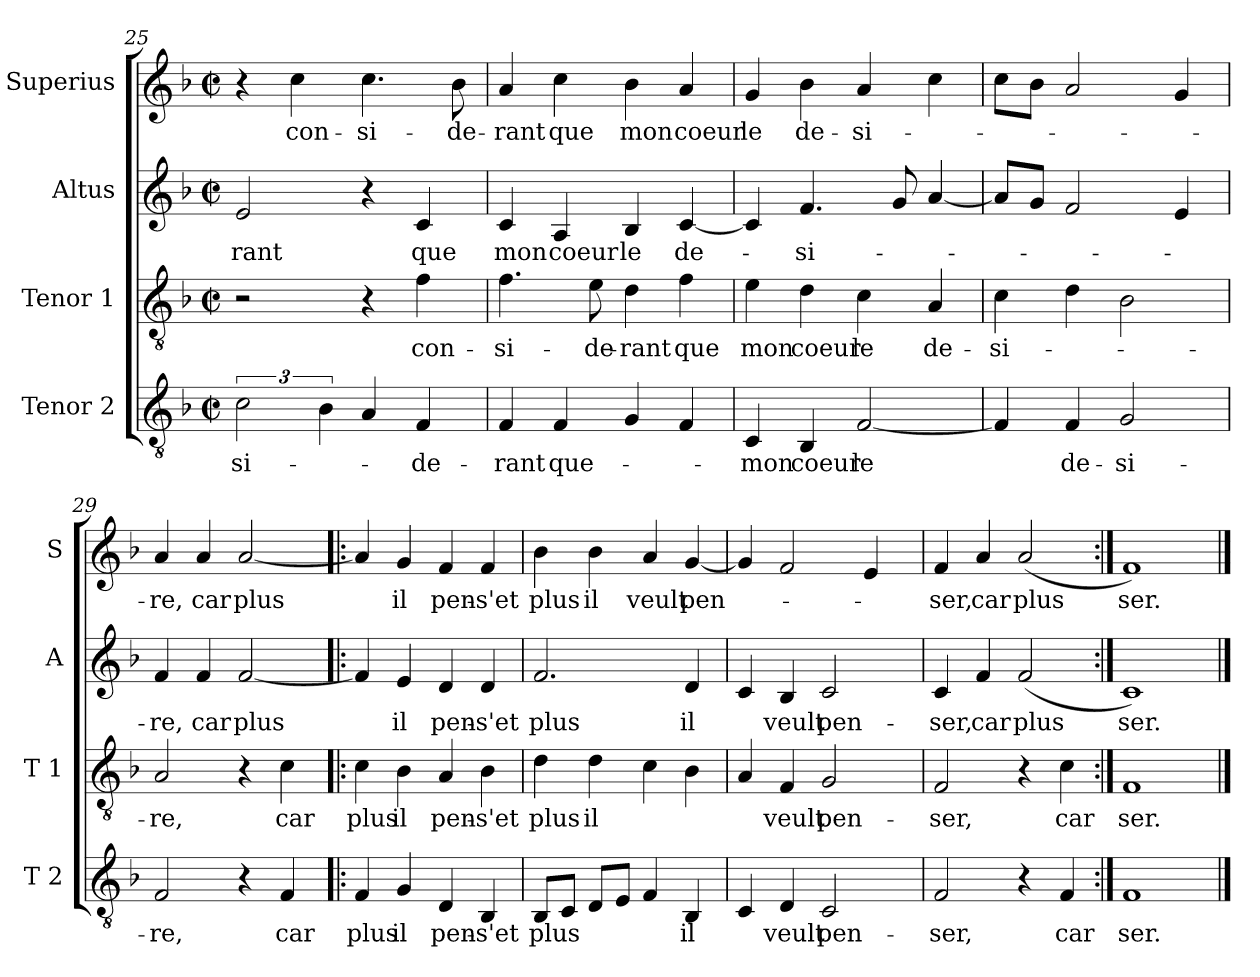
**kern	**text	**kern	**text	**kern	**text	**kern	**text
*part4	*part4	*part3	*part3	*part2	*part2	*part1	*part1
*staff4	*staff4	*staff3	*staff3	*staff2	*staff2	*staff1	*staff1
*I"Tenor 2	*	*I"Tenor 1	*	*I"Altus	*	*I"Superius	*
*I'T 2	*	*I'T 1	*	*I'A	*	*I'S	*
!!LO:LB:g=z
*clefGv2	*	*clefGv2	*	*clefG2	*	*clefG2	*
*k[b-]	*	*k[b-]	*	*k[b-]	*	*k[b-]	*
*F:	*	*F:	*	*F:	*	*F:	*
*M2/2	*	*M2/2	*	*M2/2	*	*M2/2	*
*met(c|)	*	*met(c|)	*	*met(c|)	*	*met(c|)	*
=25	=25	=25	=25	=25	=25	=25	=25
!	!LO:LY:b	!	!	!	!LO:LY:b	!	!
3c\	-si-	2r	.	2e/	-rant	4r	.
!	!	!	!	!	!	!	!LO:LY:b
.	.	.	.	.	.	4cc\	con-
6B-\	.	.	.	.	.	.	.
!	!	!	!	!	!	!	!LO:LY:b
4A/	.	4r	.	4r	.	4.cc\	-si-
!	!LO:LY:b	!	!LO:LY:b	!	!LO:LY:b	!	!
4F/	-de-	4f\	con-	4c/	que	.	.
!	!	!	!	!	!	!	!LO:LY:b
.	.	.	.	.	.	8b-\	-de-
=26	=26	=26	=26	=26	=26	=26	=26
!	!LO:LY:b	!	!LO:LY:b	!	!LO:LY:b	!	!LO:LY:b
4F/	-rant	4.f\	-si-	4c/	mon	4a/	-rant
!	!LO:LY:b	!	!	!	!LO:LY:b	!	!LO:LY:b
4F/	que-	.	.	4A/	coeur	4cc\	que
!	!	!	!LO:LY:b	!	!	!	!
.	.	8e\	-de-	.	.	.	.
!	!	!	!LO:LY:b	!	!LO:LY:b	!	!LO:LY:b
4G/	.	4d\	-rant	4B-/	le	4b-\	mon
!	!	!	!LO:LY:b	!	!LO:LY:b	!	!LO:LY:b
4F/	.	4f\	que	[4c/	de-	4a/	coeur
=27	=27	=27	=27	=27	=27	=27	=27
!	!LO:LY:b	!	!LO:LY:b	!	!	!	!LO:LY:b
4C/	-mon	4e\	mon	4c/]	.	4g/	le
!	!LO:LY:b	!	!LO:LY:b	!	!LO:LY:b	!	!LO:LY:b
4BB-/	coeur	4d\	coeur	4.f/	-si-	4b-\	de-
!	!LO:LY:b	!	!LO:LY:b	!	!	!	!LO:LY:b
[2F/	le	4c\	le	.	.	4a/	-si-
.	.	.	.	8g/	.	.	.
!	!	!	!LO:LY:b	!	!	!	!
.	.	4A/	de-	[4a/	.	4cc\	.
=28	=28	=28	=28	=28	=28	=28	=28
!	!	!	!LO:LY:b	!	!	!	!
4F/]	.	4c\	-si-	8a/L]	.	8cc\L	.
.	.	.	.	8g/J	.	8b-\J	.
!	!LO:LY:b	!	!	!	!	!	!
4F/	de-	4d\	.	2f/	.	2a/	.
!	!LO:LY:b	!	!	!	!	!	!
2G/	-si-	2B-\	.	.	.	.	.
.	.	.	.	4e/	.	4g/	.
=29	=29	=29	=29	=29	=29	=29	=29
!	!LO:LY:b	!	!LO:LY:b	!	!LO:LY:b	!	!LO:LY:b
2F/	-re,	2A/	-re,	4f/	-re,	4a/	-re,
!	!	!	!	!	!LO:LY:b	!	!LO:LY:b
.	.	.	.	4f/	car	4a/	car
!	!	!	!	!	!LO:LY:b	!	!LO:LY:b
4r	.	4r	.	[2f/	plus	[2a/	plus
!	!LO:LY:b	!	!LO:LY:b	!	!	!	!
4F/	car	4c\	car	.	.	.	.
!!LO:PB:g=z
=30!|:	=30!|:	=30!|:	=30!|:	=30!|:	=30!|:	=30!|:	=30!|:
!	!LO:LY:b	!	!LO:LY:b	!	!	!	!
4F/	plus	4c\	plus	4f/]	.	4a/]	.
!	!LO:LY:b	!	!LO:LY:b	!	!LO:LY:b	!	!LO:LY:b
4G/	il	4B-\	il	4e/	il	4g/	il
!	!LO:LY:b	!	!LO:LY:b	!	!LO:LY:b	!	!LO:LY:b
4D/	pen-	4A/	pen-	4d/	pen-	4f/	pen-
!	!LO:LY:b	!	!LO:LY:b	!	!LO:LY:b	!	!LO:LY:b
4BB-/	-s'et	4B-\	-s'et	4d/	-s'et	4f/	-s'et
=31	=31	=31	=31	=31	=31	=31	=31
!	!LO:LY:b	!	!LO:LY:b	!	!LO:LY:b	!	!LO:LY:b
8BB-/L	plus	4d\	plus	2.f/	plus	4b-\	plus
8C/J	.	.	.	.	.	.	.
!	!	!	!LO:LY:b	!	!	!	!LO:LY:b
8D/L	.	4d\	il	.	.	4b-\	il
8E/J	.	.	.	.	.	.	.
!	!	!	!	!	!	!	!LO:LY:b
4F/	.	4c\	.	.	.	4a/	veult
!	!LO:LY:b	!	!	!	!LO:LY:b	!	!LO:LY:b
4BB-/	il	4B-\	.	4d/	il	[4g/	pen-
=32	=32	=32	=32	=32	=32	=32	=32
4C/	.	4A/	.	4c/	.	4g/]	.
!	!LO:LY:b	!	!LO:LY:b	!	!LO:LY:b	!	!
4D/	veult	4F/	veult	4B-/	veult	2f/	.
!	!LO:LY:b	!	!LO:LY:b	!	!LO:LY:b	!	!
2C/	pen-	2G/	pen-	2c/	pen-	.	.
.	.	.	.	.	.	4e/	.
=33	=33	=33	=33	=33	=33	=33	=33
!	!LO:LY:b	!	!LO:LY:b	!	!LO:LY:b	!	!LO:LY:b
2F/	-ser,	2F/	-ser,	4c/	-ser,	4f/	-ser,
!	!	!	!	!	!LO:LY:b	!	!LO:LY:b
.	.	.	.	4f/	car	4a/	car
!	!	!	!	!	!LO:LY:b	!	!LO:LY:b
4r	.	4r	.	(<2f/	plus	(<2a/	plus
!	!LO:LY:b	!	!LO:LY:b	!	!	!	!
4F/	car	4c\	car	.	.	.	.
=34:|!	=34:|!	=34:|!	=34:|!	=34:|!	=34:|!	=34:|!	=34:|!
!	!LO:LY:b	!	!LO:LY:b	!	!LO:LY:b	!	!LO:LY:b
1F	ser.	1F	ser.	1c)	ser.	1f)	ser.
==	==	==	==	==	==	==	==
*-	*-	*-	*-	*-	*-	*-	*-
